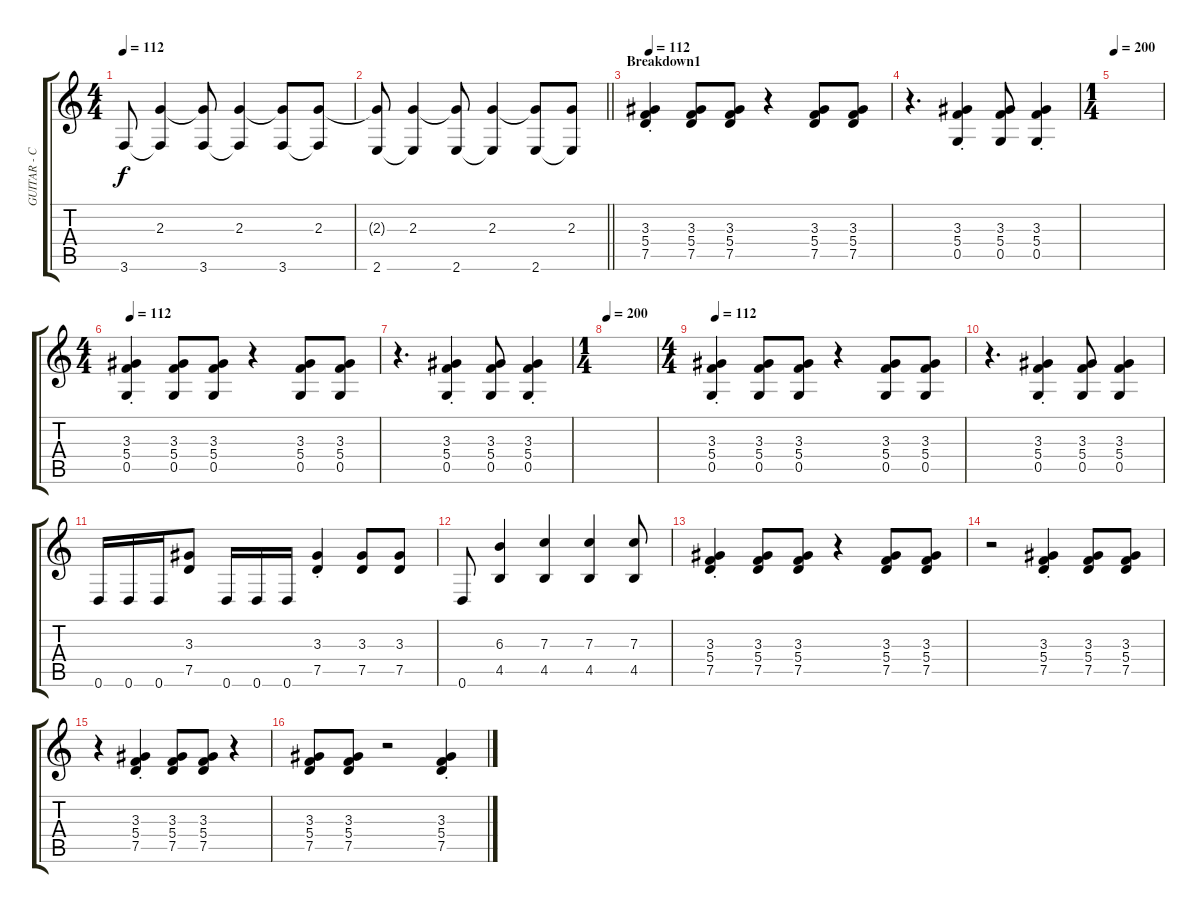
\track ("GUITAR - Christian Andreu" "GUITAR - C") {instrument distortionguitar}
\staff {score tabs}
\tuning (D4 A3 F3 C3 G2 D2) {hide}
\ts (4 4)
\tempo 112
\clef g2
\ks c
3.6.8{dy f} (2.3 3.6{t}).4 (2.3{t} 3.6).8 (2.3 3.6{t}).4 (2.3{t} 3.6).8 (2.3 3.6{t}).8 |
\barLineRight lightlight
(2.3{t} 2.6).8 (2.3 2.6{t}).4 (2.3{t} 2.6).8 (2.3 2.6{t}).4 (2.3{t} 2.6).8 (2.3 2.6{t}).8 |
\section ("" "Breakdown1")
\tempo 112
(3.3{st} 5.4{st} 7.5{st}).4 (3.3 5.4 7.5).8 (3.3 5.4 7.5).8 r.4 (3.3 5.4 7.5).8 (3.3 5.4 7.5).8 |
r.4{d} (3.3{st} 5.4{st} 0.5{st}).4 (3.3 5.4 0.5).8 (3.3{st} 5.4{st} 0.5{st}).4 |
\ts (1 4)
\tempo 200
|
\ts (4 4)
\tempo 112
(3.3{st} 5.4{st} 0.5{st}).4 (3.3 5.4 0.5).8 (3.3 5.4 0.5).8 r.4 (3.3 5.4 0.5).8 (3.3 5.4 0.5).8 |
r.4{d} (3.3{st} 5.4{st} 0.5{st}).4 (3.3 5.4 0.5).8 (3.3{st} 5.4{st} 0.5{st}).4 |
\ts (1 4)
\tempo 200
|
\ts (4 4)
\tempo 112
(3.3{st} 5.4{st} 0.5{st}).4 (3.3 5.4 0.5).8 (3.3 5.4 0.5).8 r.4 (3.3 5.4 0.5).8 (3.3 5.4 0.5).8 |
r.4{d} (3.3{st} 5.4{st} 0.5{st}).4 (3.3 5.4 0.5).8 (3.3 5.4 0.5).4 |
0.6.16 0.6.16 0.6.16 (3.3 7.5).8 0.6.16 0.6.16 0.6.16 (3.3{st} 7.5{st}).4 (3.3 7.5).8 (3.3 7.5).8 |
0.6.8 (6.3 4.5).4 (7.3 4.5).4 (7.3 4.5).4 (7.3 4.5).8 |
(3.3{st} 5.4{st} 7.5{st}).4 (3.3 5.4 7.5).8 (3.3 5.4 7.5).8 r.4 (3.3 5.4 7.5).8 (3.3 5.4 7.5).8 |
r.2 (3.3{st} 5.4{st} 7.5{st}).4 (3.3 5.4 7.5).8 (3.3 5.4 7.5).8 |
r.4 (3.3{st} 5.4{st} 7.5{st}).4 (3.3 5.4 7.5).8 (3.3 5.4 7.5).8 r.4 |
(3.3 5.4 7.5).8 (3.3 5.4 7.5).8 r.2 (3.3{st} 5.4{st} 7.5{st}).4
